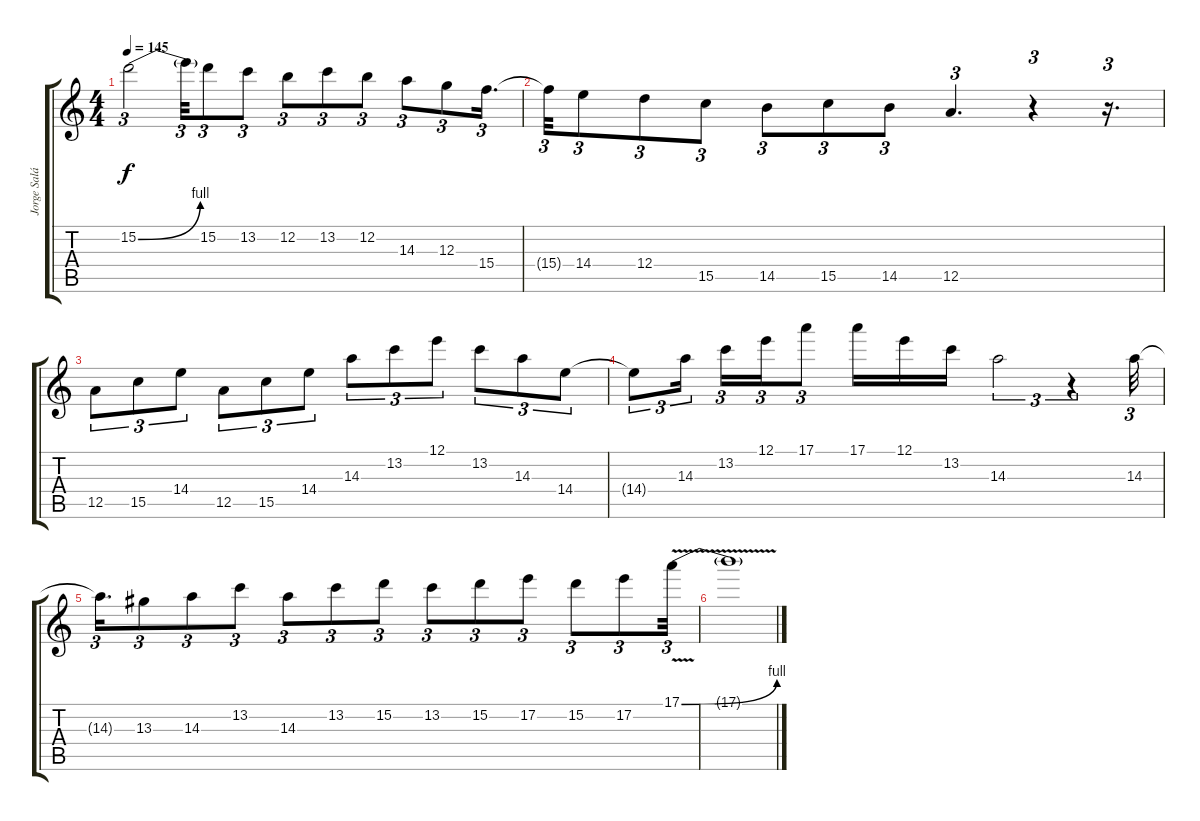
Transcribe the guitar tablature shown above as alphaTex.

\track ("Jorge Salán" "Jorge Salá") {instrument overdrivenguitar}
\staff {score tabs}
\tuning (E4 B3 G3 D3 A2 E2) {hide}
\ts (4 4)
\tempo 145
\clef g2
\ks c
15.2{be (bend 0 0 60 4)}.2{tu (3 2) dy f} 15.2{t}.32{tu (3 2)} 15.2.8{tu (3 2)} 13.2.8{tu (3 2)} 12.2.8{tu (3 2)} 13.2.8{tu (3 2)} 12.2.8{tu (3 2)} 14.3.8{tu (3 2)} 12.3.8{tu (3 2)} 15.4.16{d tu (3 2)} |
15.4{t}.32{tu (3 2)} 14.4.8{tu (3 2)} 12.4.8{tu (3 2)} 15.5.8{tu (3 2)} 14.5.8{tu (3 2)} 15.5.8{tu (3 2)} 14.5.8{tu (3 2)} 12.5.4{d tu (3 2)} r.4{tu (3 2)} r.16{d tu (3 2)} |
12.5.8{tu (3 2)} 15.5.8{tu (3 2)} 14.4.8{tu (3 2)} 12.5.8{tu (3 2)} 15.5.8{tu (3 2)} 14.4.8{tu (3 2)} 14.3.8{tu (3 2)} 13.2.8{tu (3 2)} 12.1.8{tu (3 2)} 13.2.8{tu (3 2)} 14.3.8{tu (3 2)} 14.4.8{tu (3 2)} |
14.4{t}.8{tu (3 2)} 14.3.16{tu (3 2) beam splitsecondary} 13.2.16{tu (3 2)} 12.1.16{tu (3 2)} 17.1.8{tu (3 2)} 17.1.16 12.1.16 13.2.16 14.3.2{tu (3 2)} r.4{tu (3 2)} 14.3.32{tu (3 2)} |
14.3{t}.16{d tu (3 2)} 13.3.8{tu (3 2)} 14.3.8{tu (3 2)} 13.2.8{tu (3 2)} 14.3.8{tu (3 2)} 13.2.8{tu (3 2)} 15.2.8{tu (3 2)} 13.2.8{tu (3 2)} 15.2.8{tu (3 2)} 17.2.8{tu (3 2)} 15.2.8{tu (3 2)} 17.2.8{tu (3 2)} 17.1{be (bend 0 0 60 4) v}.32{tu (3 2)} |
17.1{t}.1
